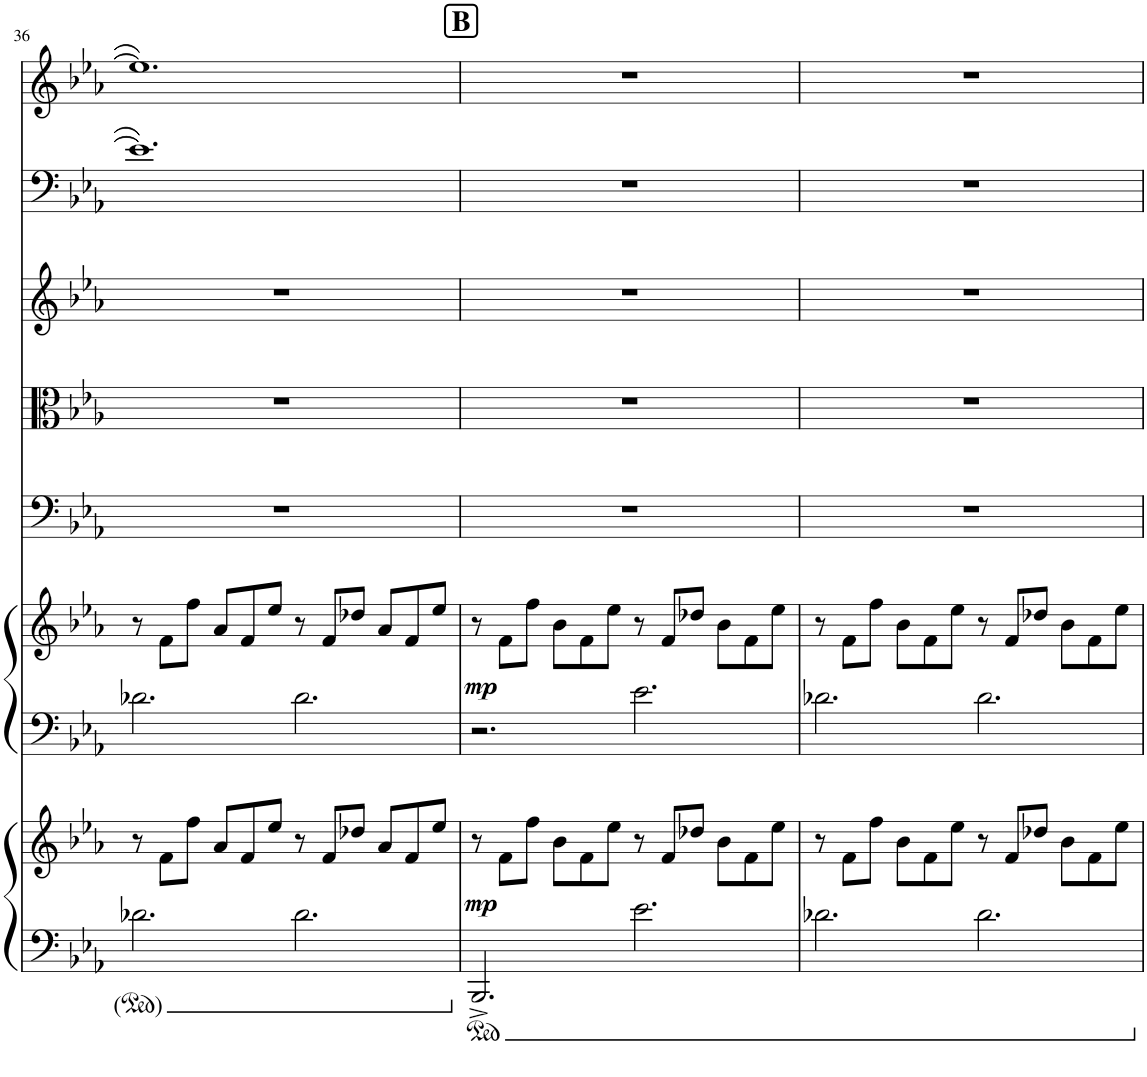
**kern	**kern	**dynam	**kern	**kern	**dynam	**kern	**kern	**kern	**kern	**kern
*part7	*part7	*part7	*part6	*part6	*part6	*part5	*part4	*part3	*part2	*part1
*staff9	*staff8	*staff8/9	*staff7	*staff6	*staff6/7	*staff5	*staff4	*staff3	*staff2	*staff1
*I"Piano	*	*	*I"Harp	*	*	*I"Violoncello	*I"Viola	*I"Women	*I"Bassoon	*I"Oboe
*I'Pno	*	*	*I'Hp	*	*	*I'Vc	*I'Vla	*	*I'Bsn	*I'Ob
!!LO:PB:g=z
*clefF4	*clefG2	*	*clefF4	*clefG2	*	*clefF4	*clefC3	*clefG2	*clefF4	*clefG2
*k[b-e-a-]	*k[b-e-a-]	*	*k[b-e-a-]	*k[b-e-a-]	*	*k[b-e-a-]	*k[b-e-a-]	*k[b-e-a-]	*k[b-e-a-]	*k[b-e-a-]
*M12/8	*M12/8	*	*M12/8	*M12/8	*	*M12/8	*M12/8	*M12/8	*M12/8	*M12/8
=36	=36	=36	=36	=36	=36	=36	=36	=36	=36	=36
2.d-X\	8r	.	2.d-X\	8r	.	1.r	1.r	1.r	1.e-]	1.ee-]
.	8f\L	.	.	8f\L	.	.	.	.	.	.
.	8ff\J	.	.	8ff\J	.	.	.	.	.	.
.	8a-/L	.	.	8a-/L	.	.	.	.	.	.
.	8f/	.	.	8f/	.	.	.	.	.	.
.	8ee-/J	.	.	8ee-/J	.	.	.	.	.	.
2.d-\	8r	.	2.d-\	8r	.	.	.	.	.	.
.	8f/L	.	.	8f/L	.	.	.	.	.	.
.	8dd-X/J	.	.	8dd-X/J	.	.	.	.	.	.
.	8a-/L	.	.	8a-/L	.	.	.	.	.	.
.	8f/	.	.	8f/	.	.	.	.	.	.
.	8ee-/J	.	.	8ee-/J	.	.	.	.	.	.
!!LO:REH:place=s1:a:B:cj:fs=14:t=B
=37	=37	=37	=37	=37	=37	=37	=37	=37	=37	=37
!	!	!LO:DY:b	!	!	!LO:DY:b	!	!	!	!	!
2.BBB-^/	8r	mp	2.r	8r	mp	1.r	1.r	1.r	1.r	1.r
.	8f\L	.	.	8f\L	.	.	.	.	.	.
.	8ff\J	.	.	8ff\J	.	.	.	.	.	.
.	8b-\L	.	.	8b-\L	.	.	.	.	.	.
.	8f\	.	.	8f\	.	.	.	.	.	.
.	8ee-\J	.	.	8ee-\J	.	.	.	.	.	.
2.e-\	8r	.	2.e-\	8r	.	.	.	.	.	.
.	8f/L	.	.	8f/L	.	.	.	.	.	.
.	8dd-X/J	.	.	8dd-X/J	.	.	.	.	.	.
.	8b-\L	.	.	8b-\L	.	.	.	.	.	.
.	8f\	.	.	8f\	.	.	.	.	.	.
.	8ee-\J	.	.	8ee-\J	.	.	.	.	.	.
=38	=38	=38	=38	=38	=38	=38	=38	=38	=38	=38
2.d-X\	8r	.	2.d-X\	8r	.	1.r	1.r	1.r	1.r	1.r
.	8f\L	.	.	8f\L	.	.	.	.	.	.
.	8ff\J	.	.	8ff\J	.	.	.	.	.	.
.	8b-\L	.	.	8b-\L	.	.	.	.	.	.
.	8f\	.	.	8f\	.	.	.	.	.	.
.	8ee-\J	.	.	8ee-\J	.	.	.	.	.	.
2.d-\	8r	.	2.d-\	8r	.	.	.	.	.	.
.	8f/L	.	.	8f/L	.	.	.	.	.	.
.	8dd-X/J	.	.	8dd-X/J	.	.	.	.	.	.
.	8b-\L	.	.	8b-\L	.	.	.	.	.	.
.	8f\	.	.	8f\	.	.	.	.	.	.
.	8ee-\J	.	.	8ee-\J	.	.	.	.	.	.
=	=	=	=	=	=	=	=	=	=	=
*-	*-	*-	*-	*-	*-	*-	*-	*-	*-	*-
